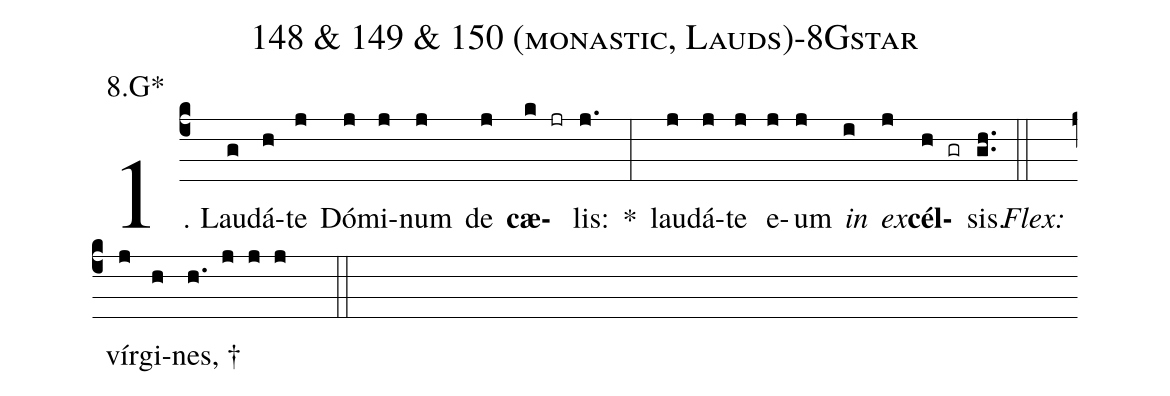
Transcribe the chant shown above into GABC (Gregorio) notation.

name: 148 & 149 & 150 (monastic, Lauds)-8Gstar;
annotation: 8.G*;
%%
(c4)1. Lau(g)dá(h)te(j) Dó(j)mi(j)num(j) de(j) <b>cæ</b>(k jr)lis:(j.) *(:) lau(j)dá(j)te(j) e(j)um(j) <i>in</i>(i) <i>ex</i>(j)<b>cél</b>(h gr)sis.(gh..) (::)
<i>Flex:</i>()  vír(j)gi(h)nes, †(h. j j j  ::)
